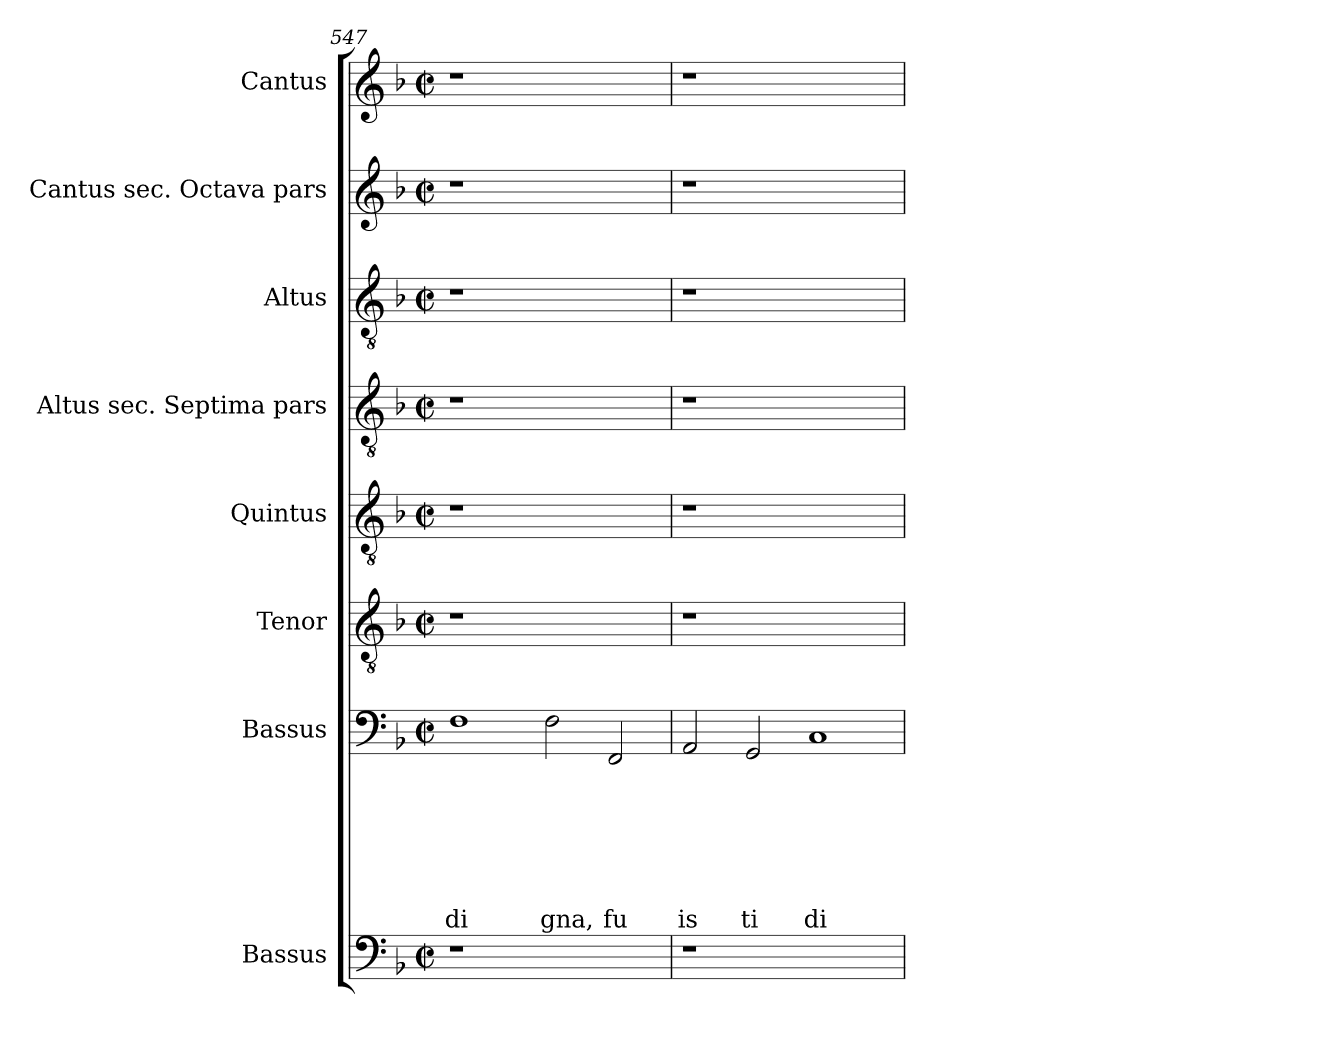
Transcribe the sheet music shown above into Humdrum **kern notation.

**kern	**kern	**text	**text	**text	**text	**text	**text	**text	**kern	**kern	**kern	**kern	**kern	**kern
*part8	*part7	*part7	*part7	*part7	*part7	*part7	*part7	*part7	*part6	*part5	*part4	*part3	*part2	*part1
*staff8	*staff7	*staff7	*staff7	*staff7	*staff7	*staff7	*staff7	*staff7	*staff6	*staff5	*staff4	*staff3	*staff2	*staff1
*I"Bassus	*I"Bassus	*	*	*	*	*	*	*	*I"Tenor	*I"Quintus	*I"Altus sec. Septima pars	*I"Altus	*I"Cantus sec. Octava pars	*I"Cantus
*	*I'Bassus	*	*	*	*	*	*	*	*I'Tenor	*I'Quintus	*	*I'Altus	*	*I'Cantus
*clefF4	*clefF4	*	*	*	*	*	*	*	*clefGv2	*clefGv2	*clefGv2	*clefGv2	*clefG2	*clefG2
*k[b-]	*k[b-]	*	*	*	*	*	*	*	*k[b-]	*k[b-]	*k[b-]	*k[b-]	*k[b-]	*k[b-]
*F:	*F:	*	*	*	*	*	*	*	*F:	*F:	*F:	*F:	*F:	*F:
*M2/2	*M2/2	*	*	*	*	*	*	*	*M2/2	*M2/2	*M2/2	*M2/2	*M2/2	*M2/2
*met(c|)	*met(c|)	*	*	*	*	*	*	*	*met(c|)	*met(c|)	*met(c|)	*met(c|)	*met(c|)	*met(c|)
=547	=547	=547	=547	=547	=547	=547	=547	=547	=547	=547	=547	=547	=547	=547
!	!	!	!	!	!	!	!	!LO:LY:b	!	!	!	!	!	!
1r	1F	.	.	.	.	.	.	di	1r	1r	1r	1r	1r	1r
!	!	!	!	!	!	!	!	!LO:LY:b	!	!	!	!	!	!
1ryy	2F\	.	.	.	.	.	.	gna,	1ryy	1ryy	1ryy	1ryy	1ryy	1ryy
!	!	!	!	!	!	!	!	!LO:LY:b	!	!	!	!	!	!
.	2FF/	.	.	.	.	.	.	fu	.	.	.	.	.	.
=548	=548	=548	=548	=548	=548	=548	=548	=548	=548	=548	=548	=548	=548	=548
!	!	!	!	!	!	!	!	!LO:LY:b	!	!	!	!	!	!
1r	2AA/	.	.	.	.	.	.	is	1r	1r	1r	1r	1r	1r
!	!	!	!	!	!	!	!	!LO:LY:b	!	!	!	!	!	!
.	2GG/	.	.	.	.	.	.	ti	.	.	.	.	.	.
!	!	!	!	!	!	!	!	!LO:LY:b	!	!	!	!	!	!
1ryy	1C	.	.	.	.	.	.	di	1ryy	1ryy	1ryy	1ryy	1ryy	1ryy
=	=	=	=	=	=	=	=	=	=	=	=	=	=	=
*-	*-	*-	*-	*-	*-	*-	*-	*-	*-	*-	*-	*-	*-	*-
